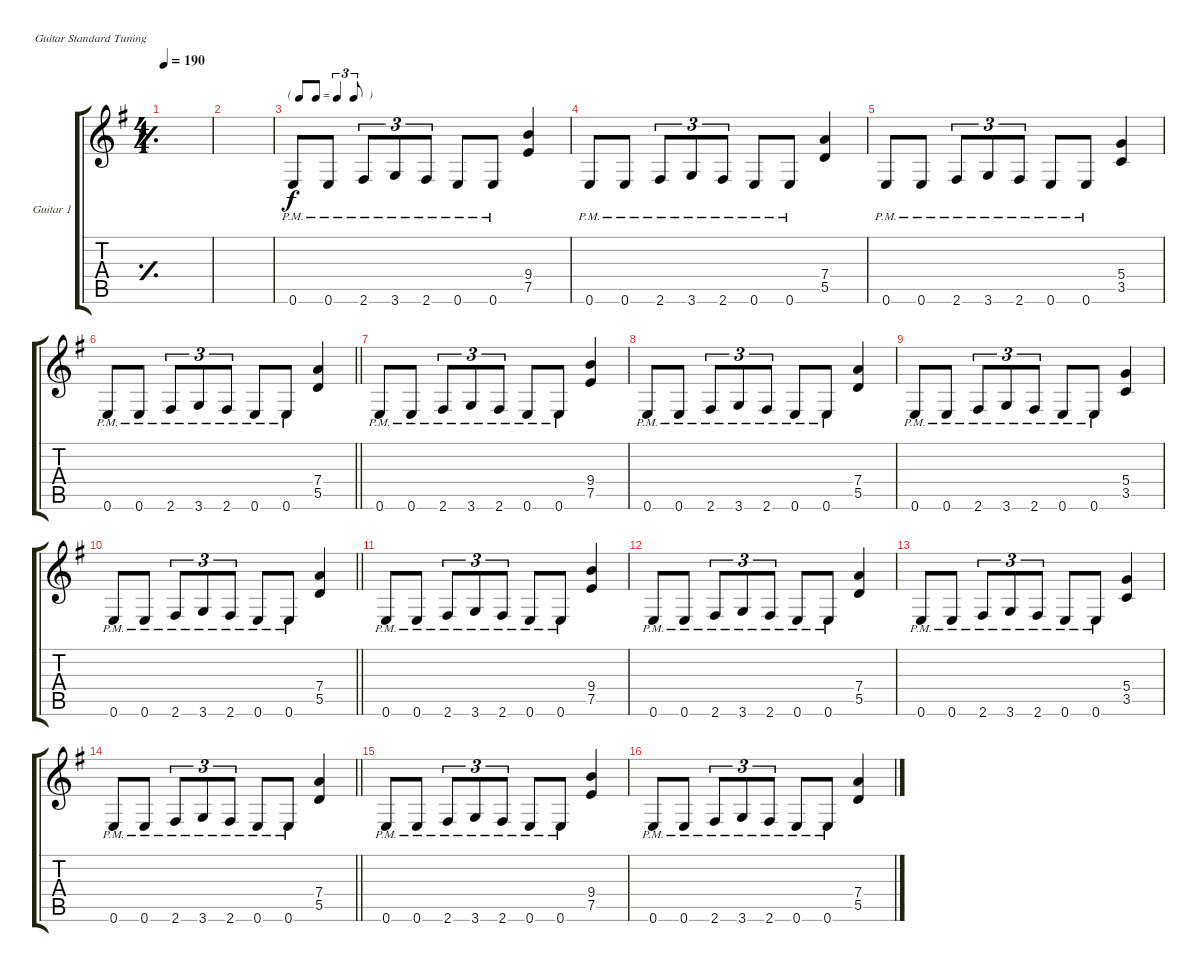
\bracketExtendMode groupsimilarinstruments
\firstSystemTrackNameOrientation horizontal
\otherSystemsTrackNameOrientation horizontal
\track ("Guitar 1" "Guitar 1") {instrument distortionguitar}
\staff {score tabs}
\tuning (E4 B3 G3 D3 A2 E2)
\ts (4 4)
\tempo 190
\clef g2
\simile simple
\ks g
|
|
\tf triplet8th
0.6{pm}.8 0.6{pm}.8 2.6{pm}.8{tu (3 2)} 3.6{pm}.8{tu (3 2)} 2.6{pm}.8{tu (3 2)} 0.6{pm}.8 0.6{pm}.8 (9.4 7.5).4 |
0.6{pm}.8 0.6{pm}.8 2.6{pm}.8{tu (3 2)} 3.6{pm}.8{tu (3 2)} 2.6{pm}.8{tu (3 2)} 0.6{pm}.8 0.6{pm}.8 (7.4 5.5).4 |
0.6{pm}.8 0.6{pm}.8 2.6{pm}.8{tu (3 2)} 3.6{pm}.8{tu (3 2)} 2.6{pm}.8{tu (3 2)} 0.6{pm}.8 0.6{pm}.8 (5.4 3.5).4 |
\barLineRight lightlight
0.6{pm}.8 0.6{pm}.8 2.6{pm}.8{tu (3 2)} 3.6{pm}.8{tu (3 2)} 2.6{pm}.8{tu (3 2)} 0.6{pm}.8 0.6{pm}.8 (7.4 5.5).4 |
0.6{pm}.8 0.6{pm}.8 2.6{pm}.8{tu (3 2)} 3.6{pm}.8{tu (3 2)} 2.6{pm}.8{tu (3 2)} 0.6{pm}.8 0.6{pm}.8 (9.4 7.5).4 |
0.6{pm}.8 0.6{pm}.8 2.6{pm}.8{tu (3 2)} 3.6{pm}.8{tu (3 2)} 2.6{pm}.8{tu (3 2)} 0.6{pm}.8 0.6{pm}.8 (7.4 5.5).4 |
0.6{pm}.8 0.6{pm}.8 2.6{pm}.8{tu (3 2)} 3.6{pm}.8{tu (3 2)} 2.6{pm}.8{tu (3 2)} 0.6{pm}.8 0.6{pm}.8 (5.4 3.5).4 |
\barLineRight lightlight
0.6{pm}.8 0.6{pm}.8 2.6{pm}.8{tu (3 2)} 3.6{pm}.8{tu (3 2)} 2.6{pm}.8{tu (3 2)} 0.6{pm}.8 0.6{pm}.8 (7.4 5.5).4 |
0.6{pm}.8 0.6{pm}.8 2.6{pm}.8{tu (3 2)} 3.6{pm}.8{tu (3 2)} 2.6{pm}.8{tu (3 2)} 0.6{pm}.8 0.6{pm}.8 (9.4 7.5).4 |
0.6{pm}.8 0.6{pm}.8 2.6{pm}.8{tu (3 2)} 3.6{pm}.8{tu (3 2)} 2.6{pm}.8{tu (3 2)} 0.6{pm}.8 0.6{pm}.8 (7.4 5.5).4 |
0.6{pm}.8 0.6{pm}.8 2.6{pm}.8{tu (3 2)} 3.6{pm}.8{tu (3 2)} 2.6{pm}.8{tu (3 2)} 0.6{pm}.8 0.6{pm}.8 (5.4 3.5).4 |
\barLineRight lightlight
0.6{pm}.8 0.6{pm}.8 2.6{pm}.8{tu (3 2)} 3.6{pm}.8{tu (3 2)} 2.6{pm}.8{tu (3 2)} 0.6{pm}.8 0.6{pm}.8 (7.4 5.5).4 |
0.6{pm}.8 0.6{pm}.8 2.6{pm}.8{tu (3 2)} 3.6{pm}.8{tu (3 2)} 2.6{pm}.8{tu (3 2)} 0.6{pm}.8 0.6{pm}.8 (9.4 7.5).4 |
0.6{pm}.8 0.6{pm}.8 2.6{pm}.8{tu (3 2)} 3.6{pm}.8{tu (3 2)} 2.6{pm}.8{tu (3 2)} 0.6{pm}.8 0.6{pm}.8 (7.4 5.5).4
